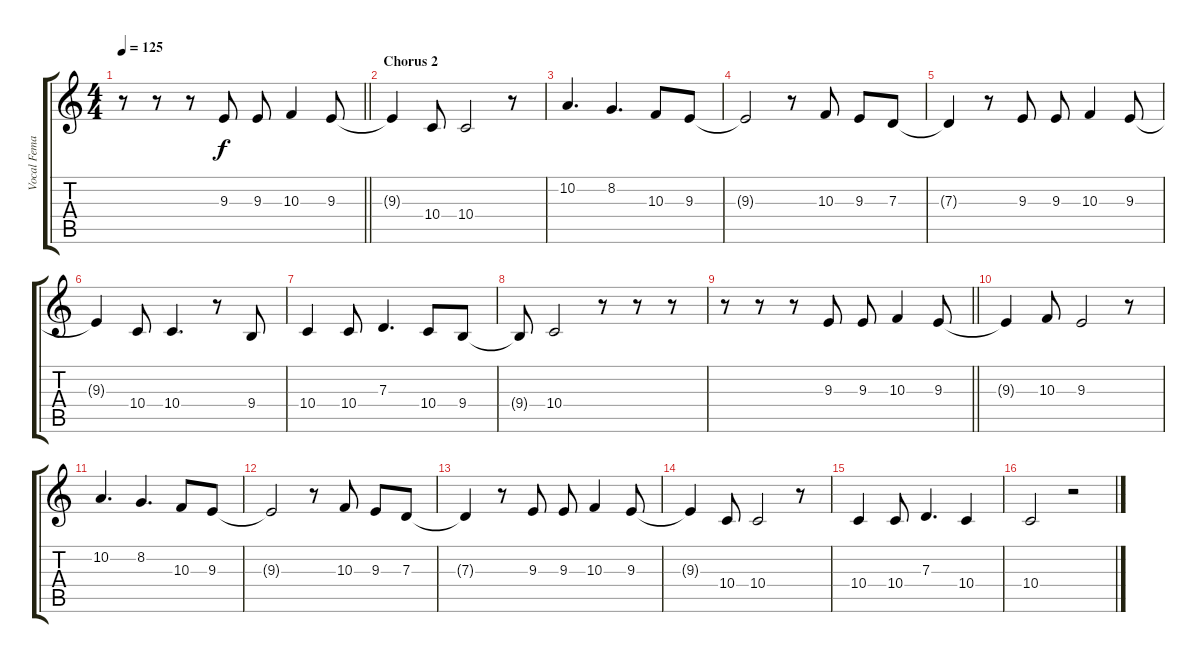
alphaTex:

\track ("Vocal Female" "Vocal Fema") {instrument lead1square}
\staff {score tabs}
\tuning (E4 B3 G3 D3 A2 E2) {hide}
\ts (4 4)
\tempo 125
\clef g2
\barLineRight lightlight
\ks c
r.8{dy f} r.8 r.8 9.3.8 9.3.8 10.3.4 9.3.8 |
\section ("" "Chorus 2")
9.3{t}.4 10.4.8 10.4.2 r.8 |
10.2.4{d} 8.2.4{d} 10.3.8 9.3.8 |
9.3{t}.2 r.8 10.3.8 9.3.8 7.3.8 |
7.3{t}.4 r.8 9.3.8 9.3.8 10.3.4 9.3.8 |
9.3{t}.4 10.4.8 10.4.4{d} r.8 9.4.8 |
10.4.4 10.4.8 7.3.4{d} 10.4.8 9.4.8 |
9.4{t}.8 10.4.2 r.8 r.8 r.8 |
\barLineRight lightlight
r.8 r.8 r.8 9.3.8 9.3.8 10.3.4 9.3.8 |
9.3{t}.4 10.3.8 9.3.2 r.8 |
10.2.4{d} 8.2.4{d} 10.3.8 9.3.8 |
9.3{t}.2 r.8 10.3.8 9.3.8 7.3.8 |
7.3{t}.4 r.8 9.3.8 9.3.8 10.3.4 9.3.8 |
9.3{t}.4 10.4.8 10.4.2 r.8 |
10.4.4 10.4.8 7.3.4{d} 10.4.4 |
10.4.2 r.2
